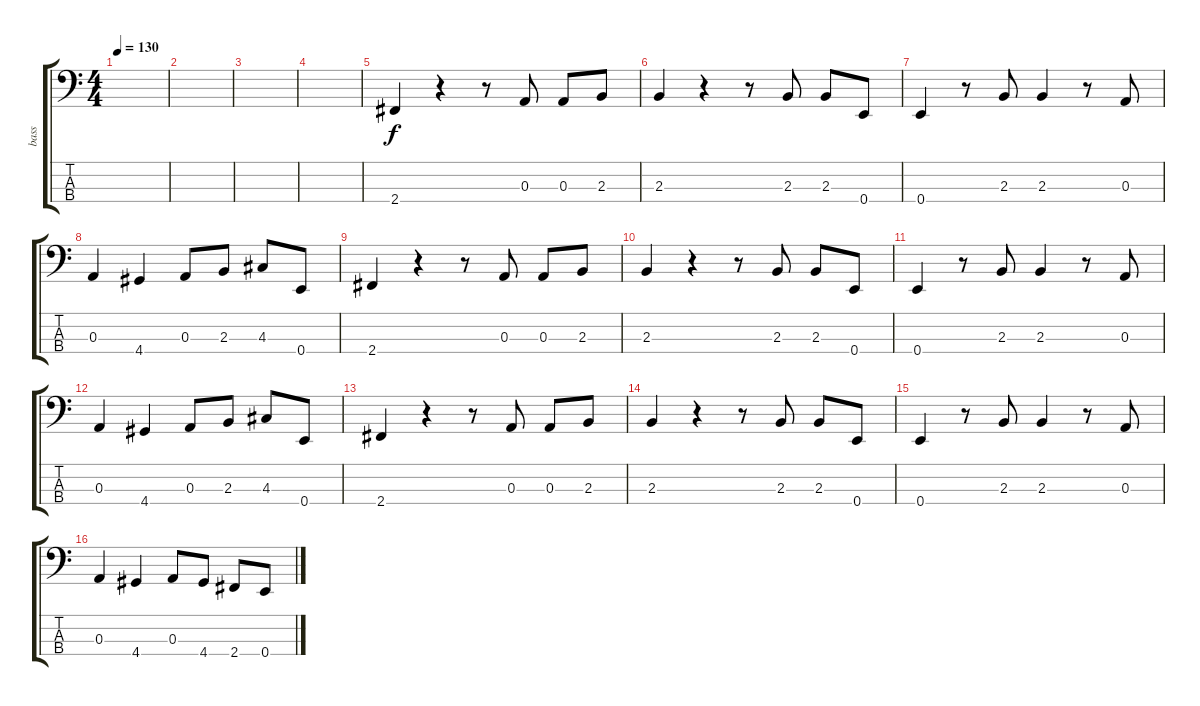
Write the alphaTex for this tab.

\track ("bass" "bass") {instrument electricbassfinger}
\staff {score tabs}
\tuning (G2 D2 A1 E1) {hide}
\ts (4 4)
\tempo 130
\clef f4
\ks c
|
|
|
|
2.4.4 r.4 r.8 0.3.8 0.3.8 2.3.8 |
2.3.4 r.4 r.8 2.3.8 2.3.8 0.4.8 |
0.4.4 r.8 2.3.8 2.3.4 r.8 0.3.8 |
0.3.4 4.4.4 0.3.8 2.3.8 4.3.8 0.4.8 |
2.4.4 r.4 r.8 0.3.8 0.3.8 2.3.8 |
2.3.4 r.4 r.8 2.3.8 2.3.8 0.4.8 |
0.4.4 r.8 2.3.8 2.3.4 r.8 0.3.8 |
0.3.4 4.4.4 0.3.8 2.3.8 4.3.8 0.4.8 |
2.4.4 r.4 r.8 0.3.8 0.3.8 2.3.8 |
2.3.4 r.4 r.8 2.3.8 2.3.8 0.4.8 |
0.4.4 r.8 2.3.8 2.3.4 r.8 0.3.8 |
0.3.4 4.4.4 0.3.8 4.4.8 2.4.8 0.4.8
